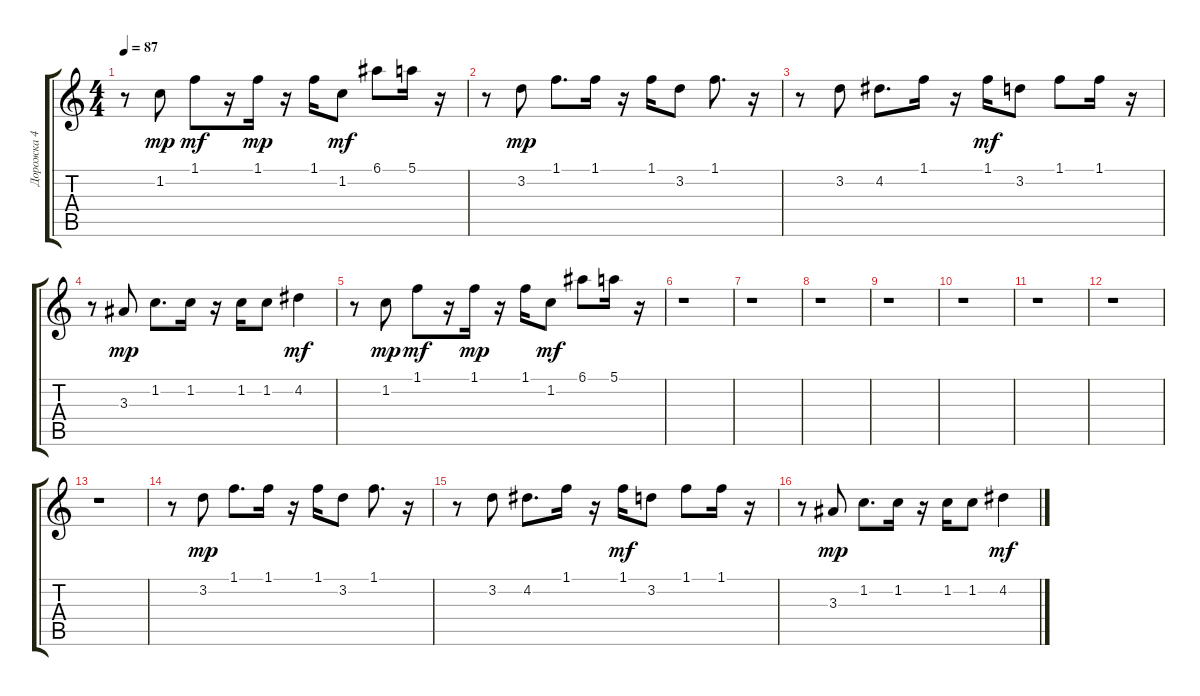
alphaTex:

\track ("Дорожка 4" "Дорожка 4") {instrument overdrivenguitar}
\staff {score tabs}
\tuning (E4 B3 G3 D3 A2 E2) {hide}
\ts (4 4)
\tempo 87
\clef g2
\ks c
r.8{dy mf} 1.2.8{dy mp} 1.1.8{dy mf} r.16 1.1.16{dy mp} r.16 1.1.16 1.2.8{dy mf} 6.1.8 5.1.16 r.16 |
r.8 3.2.8{dy mp} 1.1.8{d} 1.1.16 r.16 1.1.16 3.2.8 1.1.8{d} r.16 |
r.8 3.2.8 4.2.8{d} 1.1.16 r.16 1.1.16{dy mf} 3.2.8 1.1.8 1.1.16 r.16 |
r.8 3.3.8{dy mp} 1.2.8{d} 1.2.16 r.16 1.2.16 1.2.8 4.2.4{dy mf} |
r.8 1.2.8{dy mp} 1.1.8{dy mf} r.16 1.1.16{dy mp} r.16 1.1.16 1.2.8{dy mf} 6.1.8 5.1.16 r.16 |
r.1 |
r.1 |
r.1 |
r.1 |
r.1 |
r.1 |
r.1 |
r.1 |
r.8 3.2.8{dy mp} 1.1.8{d} 1.1.16 r.16 1.1.16 3.2.8 1.1.8{d} r.16 |
r.8 3.2.8 4.2.8{d} 1.1.16 r.16 1.1.16{dy mf} 3.2.8 1.1.8 1.1.16 r.16 |
r.8 3.3.8{dy mp} 1.2.8{d} 1.2.16 r.16 1.2.16 1.2.8 4.2.4{dy mf}
